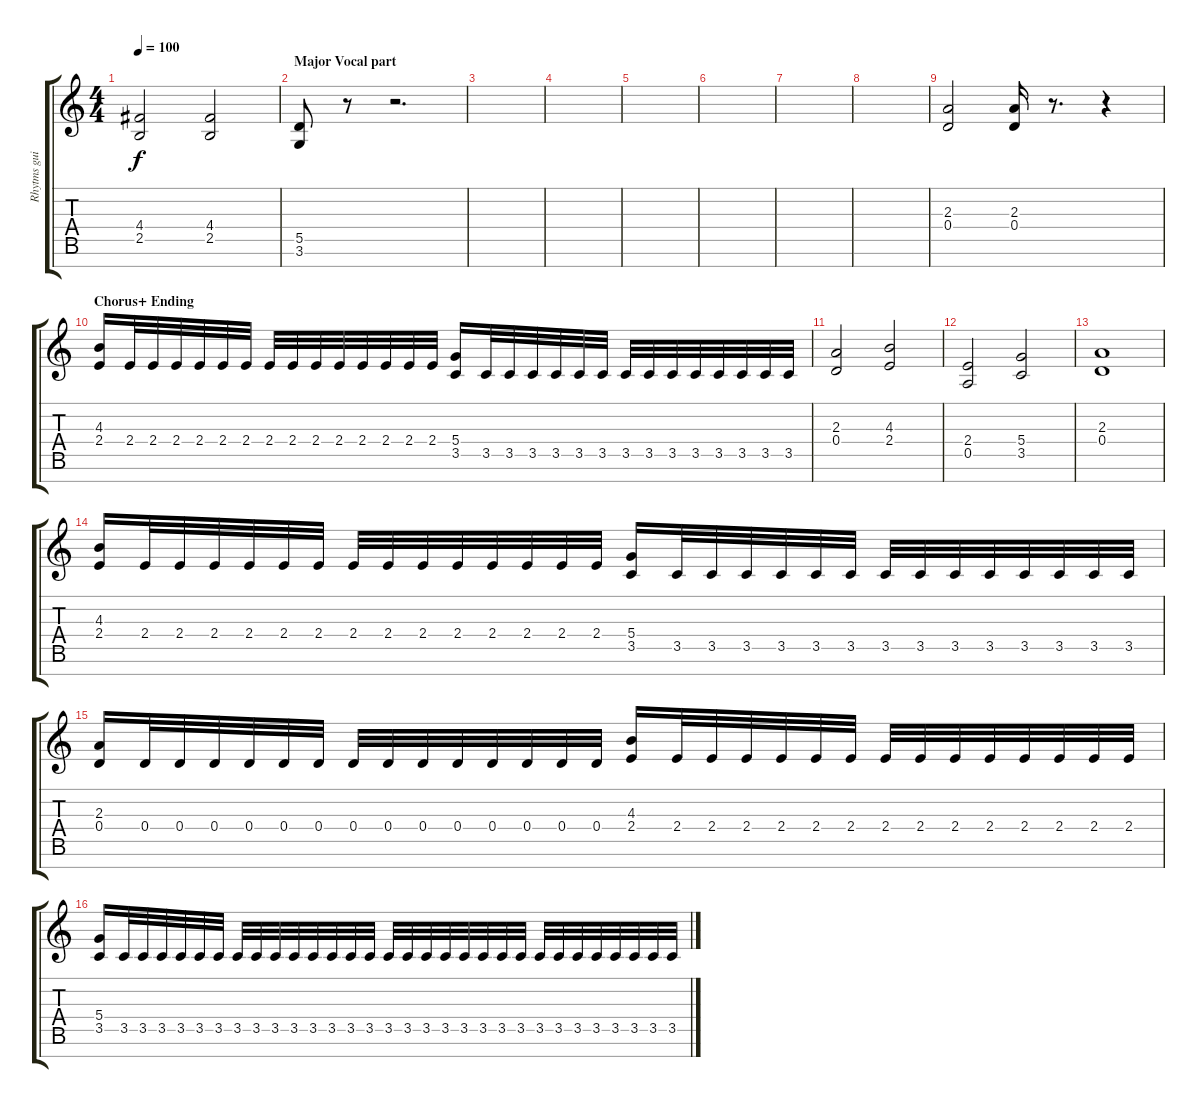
\track ("Rhytms guit 2" "Rhytms gui") {instrument distortionguitar}
\staff {score tabs}
\tuning (E4 B3 G3 D3 A2 E2 B1) {hide}
\ts (4 4)
\tempo 100
\clef g2
\ks c
(4.4 2.5).2{dy f} (4.4 2.5).2 |
\section ("" "Major Vocal part")
(5.5 3.6).8 r.8 r.2{d} |
|
|
|
|
|
|
(2.3 0.4).2 (2.3 0.4).16 r.8{d} r.4 |
\section ("" "Chorus+ Ending")
(4.3 2.4).16 2.4.32 2.4.32 2.4.32 2.4.32 2.4.32 2.4.32 2.4.32 2.4.32 2.4.32 2.4.32 2.4.32 2.4.32 2.4.32 2.4.32 (5.4 3.5).16 3.5.32 3.5.32 3.5.32 3.5.32 3.5.32 3.5.32 3.5.32 3.5.32 3.5.32 3.5.32 3.5.32 3.5.32 3.5.32 3.5.32 |
(2.3 0.4).2 (4.3 2.4).2 |
(2.4 0.5).2 (5.4 3.5).2 |
(2.3 0.4).1 |
(4.3 2.4).16 2.4.32 2.4.32 2.4.32 2.4.32 2.4.32 2.4.32 2.4.32 2.4.32 2.4.32 2.4.32 2.4.32 2.4.32 2.4.32 2.4.32 (5.4 3.5).16 3.5.32 3.5.32 3.5.32 3.5.32 3.5.32 3.5.32 3.5.32 3.5.32 3.5.32 3.5.32 3.5.32 3.5.32 3.5.32 3.5.32 |
(2.3 0.4).16 0.4.32 0.4.32 0.4.32 0.4.32 0.4.32 0.4.32 0.4.32 0.4.32 0.4.32 0.4.32 0.4.32 0.4.32 0.4.32 0.4.32 (4.3 2.4).16 2.4.32 2.4.32 2.4.32 2.4.32 2.4.32 2.4.32 2.4.32 2.4.32 2.4.32 2.4.32 2.4.32 2.4.32 2.4.32 2.4.32 |
(5.4 3.5).16 3.5.32 3.5.32 3.5.32 3.5.32 3.5.32 3.5.32 3.5.32 3.5.32 3.5.32 3.5.32 3.5.32 3.5.32 3.5.32 3.5.32 3.5.32 3.5.32 3.5.32 3.5.32 3.5.32 3.5.32 3.5.32 3.5.32 3.5.32 3.5.32 3.5.32 3.5.32 3.5.32 3.5.32 3.5.32 3.5.32
